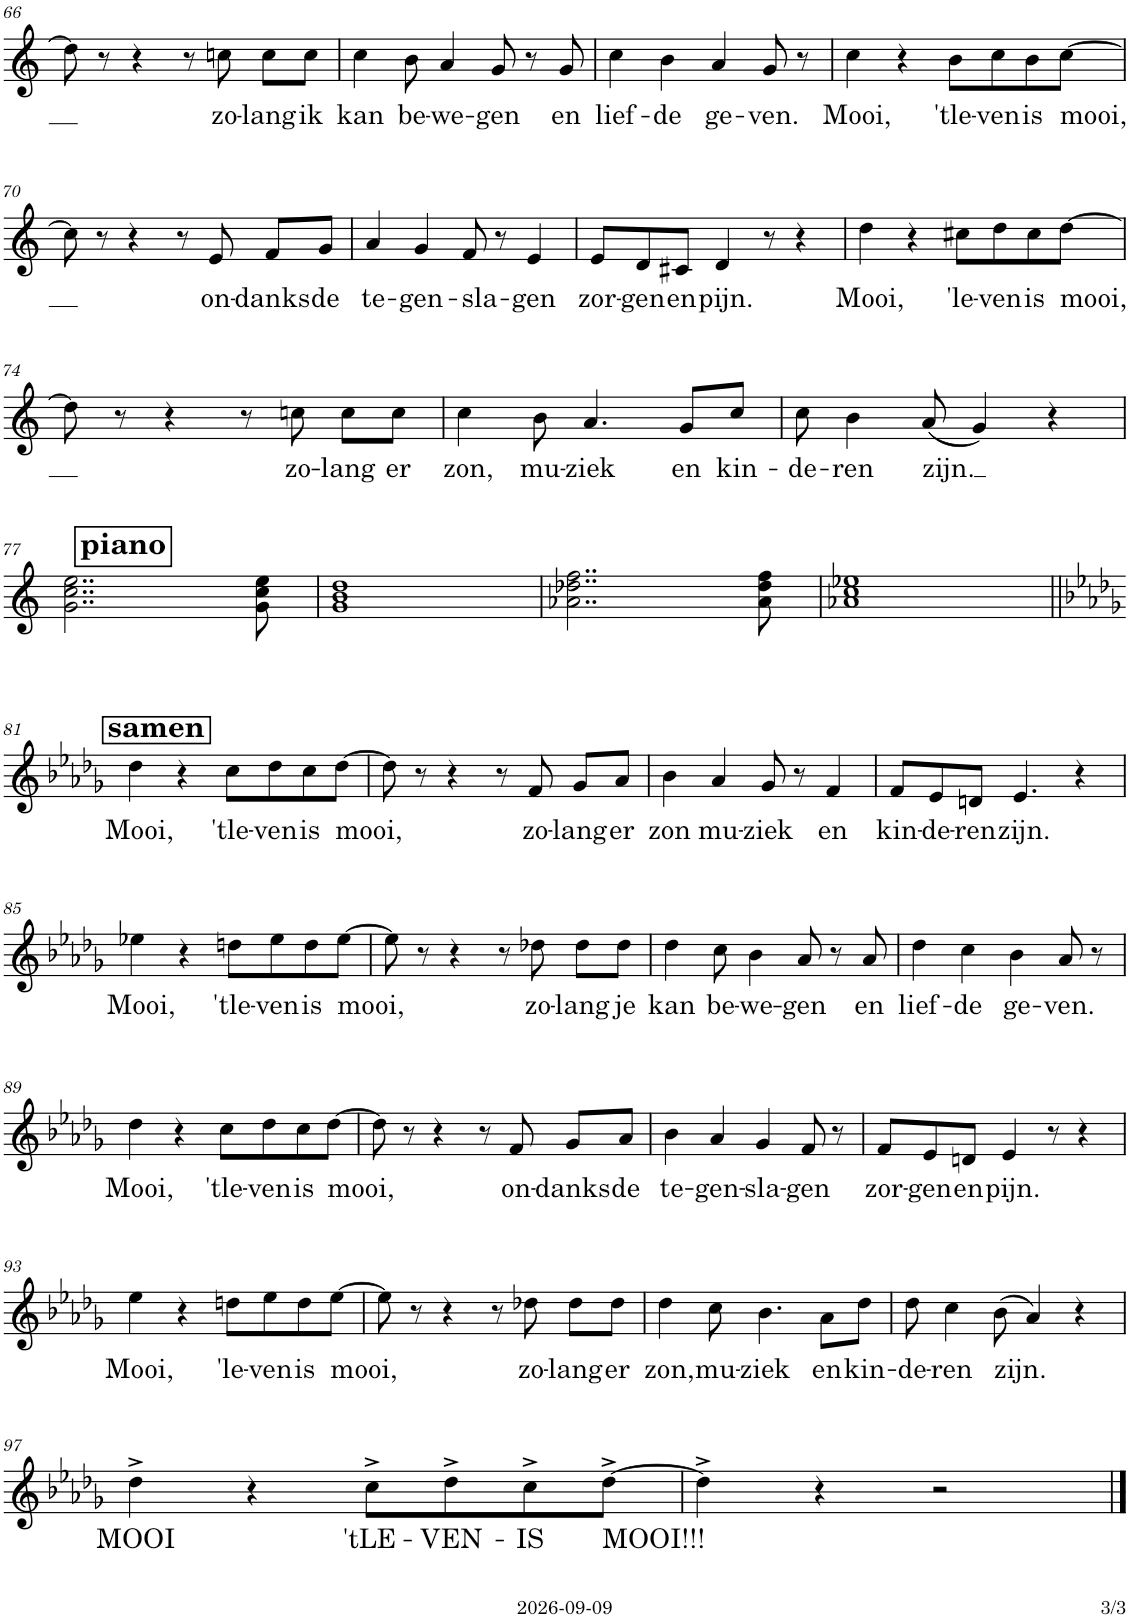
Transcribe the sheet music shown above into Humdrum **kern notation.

**kern	**text
*part1	*part1
*staff1	*staff1
*I"Stem	*
!!LO:PB:g=z
*clefG2	*
*k[]	*
*M4/4	*
=66	=66
8dd\]	.
8r	.
4r	.
8r	.
!	!LO:LY:b
8ccn\	zo-
!	!LO:LY:b
8cc\L	-lang
!	!LO:LY:b
8cc\J	ik
=67	=67
!	!LO:LY:b
4cc\	kan
!	!LO:LY:b
8b\	be-
!	!LO:LY:b
4a/	-we-
!	!LO:LY:b
8g/	-gen
8r	.
!	!LO:LY:b
8g/	en
=68	=68
!	!LO:LY:b
4cc\	lief-
!	!LO:LY:b
4b\	-de
!	!LO:LY:b
4a/	ge-
!	!LO:LY:b
8g/	-ven.
8r	.
=69	=69
!	!LO:LY:b
4cc\	Mooi,
4r	.
!	!LO:LY:b
8b\L	'tle-
!	!LO:LY:b
8cc\	-ven
!	!LO:LY:b
8b\	is
!	!LO:LY:b
[8cc\J	mooi,
!!LO:LB:g=z
=70	=70
8cc\]	.
8r	.
4r	.
8r	.
!	!LO:LY:b
8e/	on-
!	!LO:LY:b
8f/L	-danks
!	!LO:LY:b
8g/J	de
=71	=71
!	!LO:LY:b
4a/	te-
!	!LO:LY:b
4g/	-gen-
!	!LO:LY:b
8f/	-sla-
8r	.
!	!LO:LY:b
4e/	-gen
=72	=72
!	!LO:LY:b
8e/L	zor-
!	!LO:LY:b
8d/	-gen
!	!LO:LY:b
8c#X/J	en
!	!LO:LY:b
4d/	pijn.
8r	.
4r	.
=73	=73
!	!LO:LY:b
4dd\	Mooi,
4r	.
!	!LO:LY:b
8cc#X\L	'le-
!	!LO:LY:b
8dd\	-ven
!	!LO:LY:b
8cc#\	is
!	!LO:LY:b
[8dd\J	mooi,
!!LO:LB:g=z
=74	=74
8dd\]	.
8r	.
4r	.
8r	.
!	!LO:LY:b
8ccn\	zo-
!	!LO:LY:b
8cc\L	-lang
!	!LO:LY:b
8cc\J	er
=75	=75
!	!LO:LY:b
4cc\	zon,
!	!LO:LY:b
8b\	mu-
!	!LO:LY:b
4.a/	-ziek
!	!LO:LY:b
8g/L	en
!	!LO:LY:b
8cc/J	kin-
=76	=76
!	!LO:LY:b
8cc\	-de-
!	!LO:LY:b
4b\	-ren
!	!LO:LY:b
(8a/	zijn.
4g/)	.
4r	.
!!LO:LB:g=z
!!LO:REH:place=s1:a:B:cj:fs=14:t=piano
=77	=77
2..g\ 2..cc\ 2..ee\	.
8g\ 8cc\ 8ee\	.
=78	=78
1g 1b 1dd	.
=79	=79
2..a-X\ 2..dd-X\ 2..ff\	.
8a-\ 8dd-\ 8ff\	.
=80	=80
1a-X 1cc 1ee-X	.
!!LO:LB:g=z
!!LO:REH:place=s1:a:B:cj:fs=14:t=samen
=81||	=81||
*k[b-e-a-d-g-]	*
!	!LO:LY:b
4dd-\	Mooi,
4r	.
!	!LO:LY:b
8cc\L	'tle-
!	!LO:LY:b
8dd-\	-ven
!	!LO:LY:b
8cc\	is
!	!LO:LY:b
[8dd-\J	mooi,
=82	=82
8dd-\]	.
8r	.
4r	.
8r	.
!	!LO:LY:b
8f/	zo-
!	!LO:LY:b
8g-/L	-lang
!	!LO:LY:b
8a-/J	er
=83	=83
!	!LO:LY:b
4b-\	zon
!	!LO:LY:b
4a-/	mu-
!	!LO:LY:b
8g-/	-ziek
8r	.
!	!LO:LY:b
4f/	en
=84	=84
!	!LO:LY:b
8f/L	kin-
!	!LO:LY:b
8e-/	-de-
!	!LO:LY:b
8dn/J	-ren
!	!LO:LY:b
4.e-/	zijn.
4r	.
!!LO:LB:g=z
=85	=85
!	!LO:LY:b
4ee-X\	Mooi,
4r	.
!	!LO:LY:b
8ddn\L	'tle-
!	!LO:LY:b
8ee-\	-ven
!	!LO:LY:b
8dd\	is
!	!LO:LY:b
[8ee-\J	mooi,
=86	=86
8ee-\]	.
8r	.
4r	.
8r	.
!	!LO:LY:b
8dd-X\	zo-
!	!LO:LY:b
8dd-\L	-lang
!	!LO:LY:b
8dd-\J	je
=87	=87
!	!LO:LY:b
4dd-\	kan
!	!LO:LY:b
8cc\	be-
!	!LO:LY:b
4b-\	-we-
!	!LO:LY:b
8a-/	-gen
8r	.
!	!LO:LY:b
8a-/	en
=88	=88
!	!LO:LY:b
4dd-\	lief-
!	!LO:LY:b
4cc\	-de
!	!LO:LY:b
4b-\	ge-
!	!LO:LY:b
8a-/	-ven.
8r	.
!!LO:LB:g=z
=89	=89
!	!LO:LY:b
4dd-\	Mooi,
4r	.
!	!LO:LY:b
8cc\L	'tle-
!	!LO:LY:b
8dd-\	-ven
!	!LO:LY:b
8cc\	is
!	!LO:LY:b
[8dd-\J	mooi,
=90	=90
8dd-\]	.
8r	.
4r	.
8r	.
!	!LO:LY:b
8f/	on-
!	!LO:LY:b
8g-/L	-danks
!	!LO:LY:b
8a-/J	de
=91	=91
!	!LO:LY:b
4b-\	te-
!	!LO:LY:b
4a-/	-gen-
!	!LO:LY:b
4g-/	-sla-
!	!LO:LY:b
8f/	-gen
8r	.
=92	=92
!	!LO:LY:b
8f/L	zor-
!	!LO:LY:b
8e-/	-gen
!	!LO:LY:b
8dn/J	en
!	!LO:LY:b
4e-/	pijn.
8r	.
4r	.
!!LO:LB:g=z
=93	=93
!	!LO:LY:b
4ee-\	Mooi,
4r	.
!	!LO:LY:b
8ddn\L	'le-
!	!LO:LY:b
8ee-\	-ven
!	!LO:LY:b
8dd\	is
!	!LO:LY:b
[8ee-\J	mooi,
=94	=94
8ee-\]	.
8r	.
4r	.
8r	.
!	!LO:LY:b
8dd-X\	zo-
!	!LO:LY:b
8dd-\L	-lang
!	!LO:LY:b
8dd-\J	er
=95	=95
!	!LO:LY:b
4dd-\	zon,
!	!LO:LY:b
8cc\	mu-
!	!LO:LY:b
4.b-\	-ziek
!	!LO:LY:b
8a-\L	en
!	!LO:LY:b
8dd-\J	kin-
=96	=96
!	!LO:LY:b
8dd-\	-de-
!	!LO:LY:b
4cc\	-ren
!	!LO:LY:b
(8b-\	zijn.
4a-/)	.
4r	.
!!LO:LB:g=z
=97	=97
!	!LO:LY:b
4dd-^\	MOOI
4r	.
!	!LO:LY:b
8cc^\L	'tLE-
!	!LO:LY:b
8dd-^\	-VEN-
!	!LO:LY:b
8cc^\	-IS
!	!LO:LY:b
[8dd-^\J	MOOI!!!
=98	=98
4dd-^\]	.
4r	.
2r	.
==	==
*-	*-
